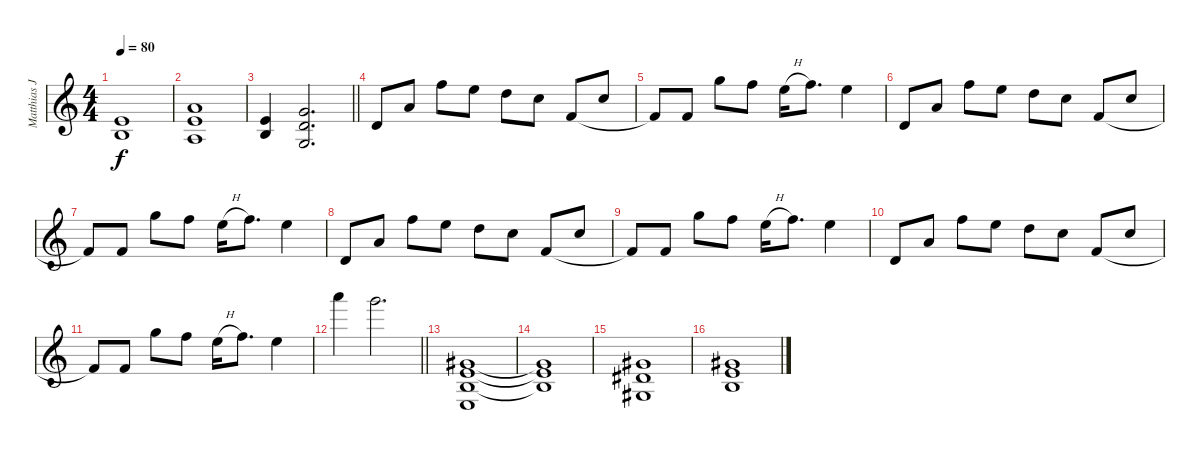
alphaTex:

\track ("Matthias Jabs" "Matthias J") {instrument overdrivenguitar}
\staff {score}
\tuning (E4 B3 G3 D3 A2 E2) {hide}
\ts (4 4)
\tempo 80
\clef g2
\ks c
(2.4 2.5).1{dy f} |
(7.4 7.5 5.6).1 |
\barLineRight lightlight
(2.4 2.5).4 (5.4 5.5 3.6).2{d} |
0.4.8 2.3.8 1.1.8 0.1.8 3.2.8 1.2.8 3.4.8 1.2.8 |
3.4{t}.8 3.4.8 3.1.8 1.1.8 0.1{h}.16 1.1.8{d} 0.1.4 |
0.4.8 2.3.8 1.1.8 0.1.8 3.2.8 1.2.8 3.4.8 1.2.8 |
3.4{t}.8 3.4.8 3.1.8 1.1.8 0.1{h}.16 1.1.8{d} 0.1.4 |
0.4.8 2.3.8 1.1.8 0.1.8 3.2.8 1.2.8 3.4.8 1.2.8 |
3.4{t}.8 3.4.8 3.1.8 1.1.8 0.1{h}.16 1.1.8{d} 0.1.4 |
0.4.8 2.3.8 1.1.8 0.1.8 3.2.8 1.2.8 3.4.8 1.2.8 |
3.4{t}.8 3.4.8 3.1.8 1.1.8 0.1{h}.16 1.1.8{d} 0.1.4 |
\barLineRight lightlight
22.2.4{instrument overdrivenguitar} 20.2.2{d} |
(1.3 2.4 2.5 0.6).1 |
(1.3{t} 2.4{t} 2.5{t}).1 |
(6.4 6.5 4.6).1 |
(1.3 2.4 2.5).1
